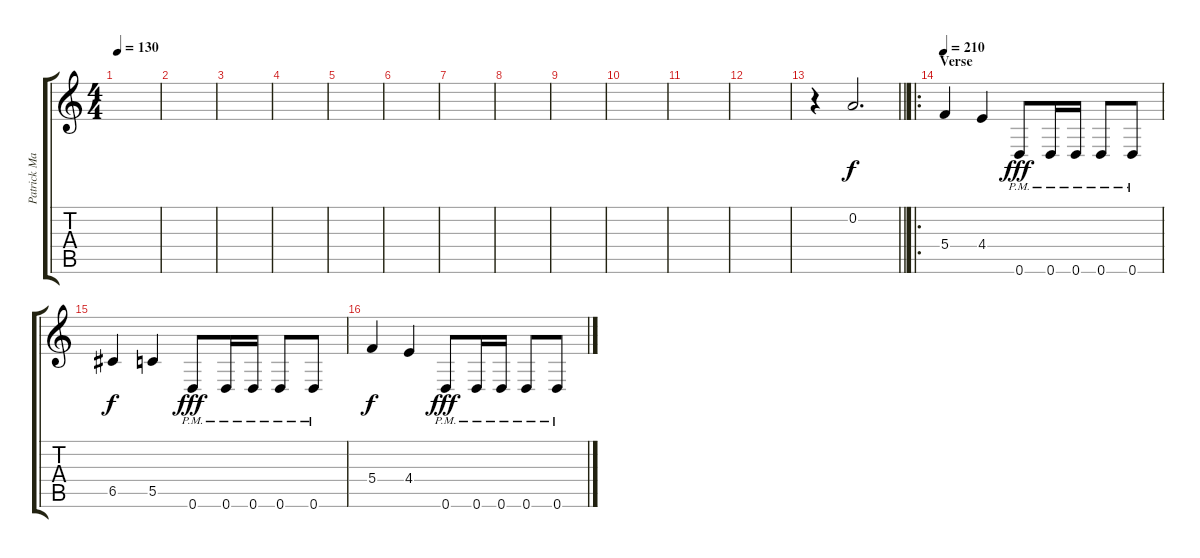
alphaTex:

\track ("Patrick Mameli" "Patrick Ma") {instrument distortionguitar}
\staff {score tabs}
\tuning (D4 A3 F3 C3 G2 D2) {hide}
\ts (4 4)
\tempo 130
\clef g2
\ks c
|
|
|
|
|
|
|
|
|
|
|
|
\barLineRight lightlight
r.4 0.2.2{d instrument reversecymbal} |
\ro
\section ("" "Verse")
\tempo 210
5.4.4{instrument distortionguitar} 4.4.4 0.6{pm}.8{dy fff} 0.6{pm}.16 0.6{pm}.16 0.6{pm}.8 0.6{pm}.8 |
6.5.4{dy f} 5.5.4 0.6{pm}.8{dy fff} 0.6{pm}.16 0.6{pm}.16 0.6{pm}.8 0.6{pm}.8 |
5.4.4{dy f} 4.4.4 0.6{pm}.8{dy fff} 0.6{pm}.16 0.6{pm}.16 0.6{pm}.8 0.6{pm}.8
